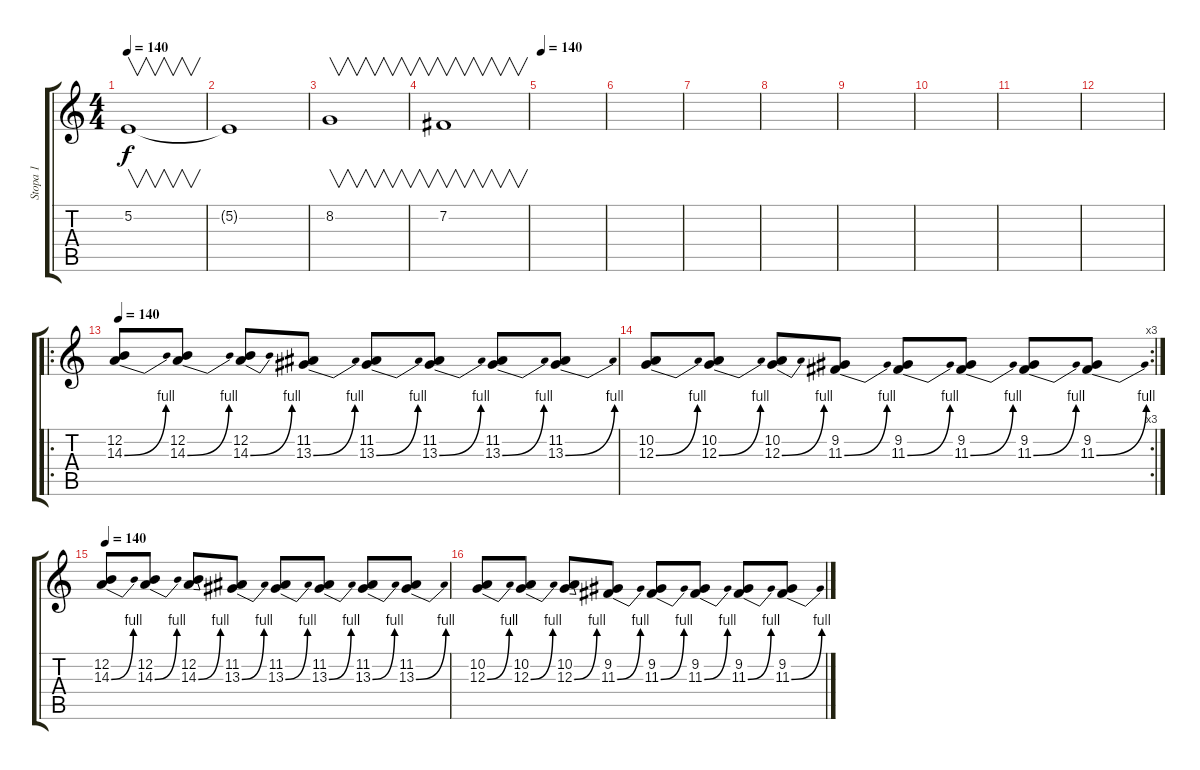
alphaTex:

\track ("Stopa 1" "Stopa 1") {instrument synthstrings1}
\staff {score tabs}
\tuning (E4 B3 G3 D3 A2 E2) {hide}
\ts (4 4)
\tempo 140
\clef g2
\ks c
5.2.1{v dy f} |
5.2{t}.1 |
8.2.1{v} |
7.2.1{v} |
\tempo 140
|
|
|
|
|
|
|
|
\ro
\tempo 140
(12.2 14.3{be (bend 0 0 60 4)}).8{instrument overdrivenguitar} (12.2 14.3{be (bend 0 0 60 4)}).8 (12.2 14.3{be (bend 0 0 60 4)}).8 (11.2 13.3{be (bend 0 0 60 4)}).8 (11.2 13.3{be (bend 0 0 60 4)}).8 (11.2 13.3{be (bend 0 0 60 4)}).8 (11.2 13.3{be (bend 0 0 60 4)}).8 (11.2 13.3{be (bend 0 0 60 4)}).8 |
\rc 3
(10.2 12.3{be (bend 0 0 60 4)}).8 (10.2 12.3{be (bend 0 0 60 4)}).8 (10.2 12.3{be (bend 0 0 60 4)}).8 (9.2 11.3{be (bend 0 0 60 4)}).8 (9.2 11.3{be (bend 0 0 60 4)}).8 (9.2 11.3{be (bend 0 0 60 4)}).8 (9.2 11.3{be (bend 0 0 60 4)}).8 (9.2 11.3{be (bend 0 0 60 4)}).8 |
\tempo 140
(12.2 14.3{be (bend 0 0 60 4)}).8{instrument overdrivenguitar} (12.2 14.3{be (bend 0 0 60 4)}).8 (12.2 14.3{be (bend 0 0 60 4)}).8 (11.2 13.3{be (bend 0 0 60 4)}).8 (11.2 13.3{be (bend 0 0 60 4)}).8 (11.2 13.3{be (bend 0 0 60 4)}).8 (11.2 13.3{be (bend 0 0 60 4)}).8 (11.2 13.3{be (bend 0 0 60 4)}).8 |
(10.2 12.3{be (bend 0 0 60 4)}).8 (10.2 12.3{be (bend 0 0 60 4)}).8 (10.2 12.3{be (bend 0 0 60 4)}).8 (9.2 11.3{be (bend 0 0 60 4)}).8 (9.2 11.3{be (bend 0 0 60 4)}).8 (9.2 11.3{be (bend 0 0 60 4)}).8 (9.2 11.3{be (bend 0 0 60 4)}).8 (9.2 11.3{be (bend 0 0 60 4)}).8
